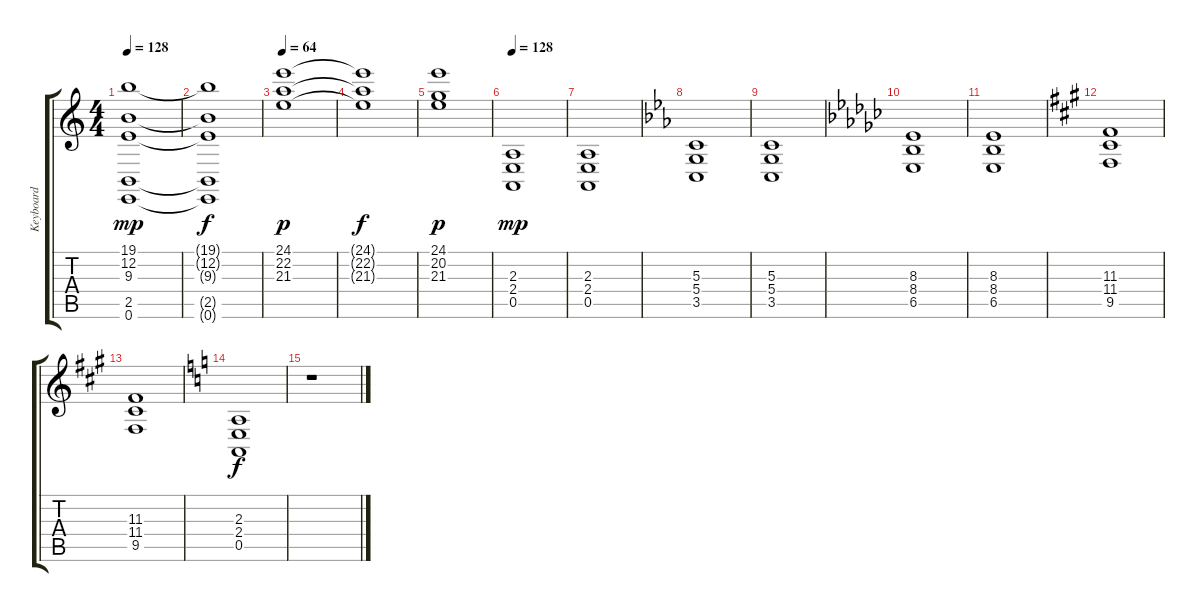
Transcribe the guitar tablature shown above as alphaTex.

\track ("Keyboard" "Keyboard") {instrument stringensemble2}
\staff {score tabs}
\tuning (E4 B3 G3 D3 A2 E2) {hide}
\ts (4 4)
\tempo 128
\clef g2
\ks c
(19.1 12.2 9.3 2.5 0.6).1{dy mp} |
(19.1{t} 12.2{t} 9.3{t} 2.5{t} 0.6{t}).1{dy f} |
\tempo 64
(24.1 22.2 21.3).1{dy p} |
(24.1{t} 22.2{t} 21.3{t}).1{dy f} |
(24.1 20.2 21.3).1{dy p} |
\tempo 128
(2.3 2.4 0.5).1{dy mp} |
(2.3 2.4 0.5).1 |
\ks cminor
(5.3 5.4 3.5).1 |
(5.3 5.4 3.5).1 |
\ks ebminor
(8.3 8.4 6.5).1 |
(8.3 8.4 6.5).1 |
\ks f#minor
(11.3 11.4 9.5).1 |
(11.3 11.4 9.5).1 |
\ks aminor
(2.3 2.4 0.5).1{dy f} |
r.1
